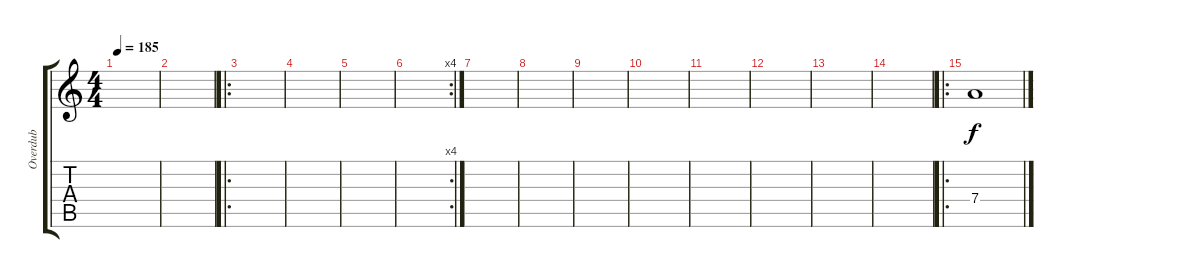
\track ("Overdub" "Overdub") {instrument distortionguitar}
\staff {score tabs}
\tuning (E4 B3 G3 D3 A2 E2) {hide}
\ts (4 4)
\tempo 185
\clef g2
\ks c
|
|
\ro
|
|
|
\rc 4
|
|
|
|
|
|
|
|
|
\ro
7.4.1
